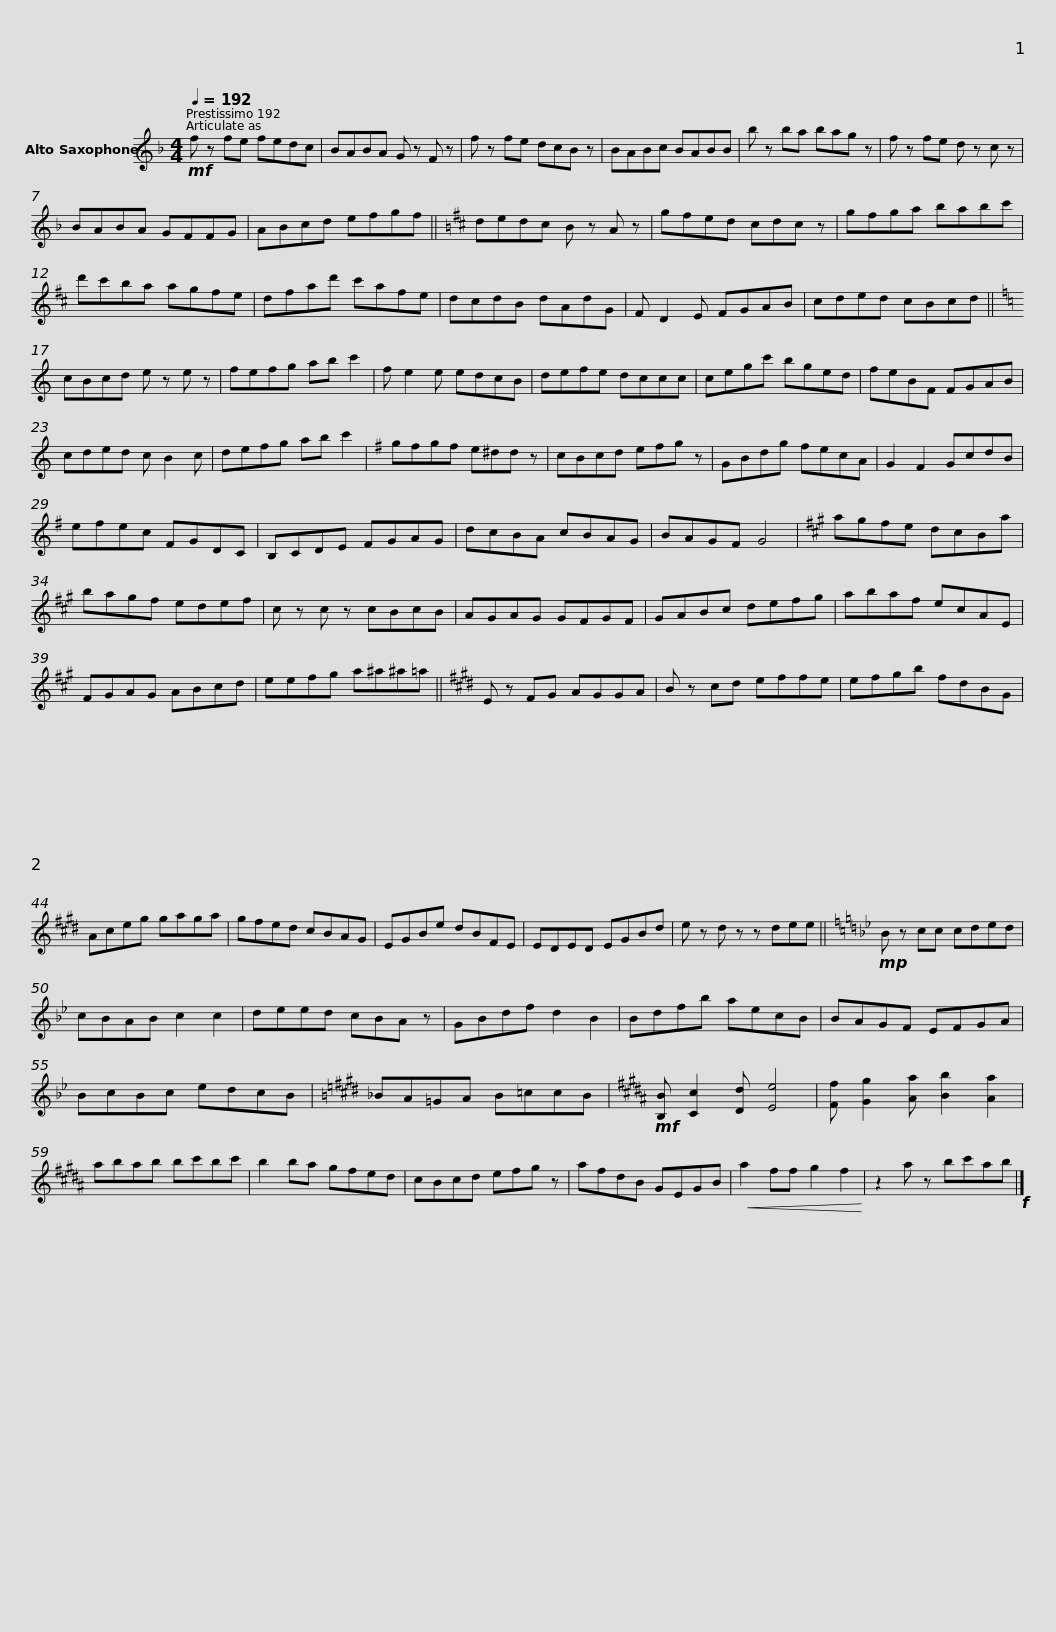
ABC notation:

X:1
L:1/8
Q:1/4=192
M:4/4
I:linebreak $
K:none
V:1 treble transpose=-9
V:1
[K:F]!mf! f z fe fedc | BABA G z F z | f z fe dcB z | BABc BABB |$ b z ba bag z | %5
 f z fe d z c z | BABA GFFG | ABcd efgf ||$[K:D] dedc B z A z | gfed cdc z | %10
 gfga babc' | d'c'ba agfe |$ dfad' c'afe | dcdB dAdG | F D2 E FGAB | %15
 cded cBcd ||$[K:C] cBcd e z e z | fefg ab c'2 | f e2 e edcB | defe dccc | %20
 cegc' bged |$ feBF FGAB | cded c B2 c | defg ab c'2 |[K:G] gfgf e^dd z | %25
 cBcd efg z |$ GBdg fecA | G2 F2 GcdB | efec FGDC | B,CDE FGAG | %30
 dcBA cBAG |$ BAGF G4 |[K:A] agfe dcBa | bagf edef | c z c z cBcB | %35
 AGAG GFGF |$ GABc defg | abaf ecAE | FGAG ABcd | eefg a^a^a=a ||$ %40
[K:E] E z FG AGGA | B z cd effe | efgb fdBG | Aceg gaga |$ gfed cBAG | %45
 EGBe dBFE | EDED EGBd | e z d z z dee ||$[K:Bb]!mp! B z cc cded | cBAB c2 c2 | %50
 deed cBA z | GBdf d2 B2 | Bdfb aecB |$ BAGF EFGA | BcBc edcB | %55
[K:E] _BA=GA B=ccB |[K:B]!mf! [B,B] [Cc]2 [Dd] [Ee]4 | [Ff] [Gg]2 [Aa] [Bb]2 [Aa]2 |$ abab bc'bc' | b2 ba gfed | %60
 cBcd efg z | afdB GEGB |$!<(! a2 ff g2 f2!<)! | z2 a z bc'ab!f! |] %64
